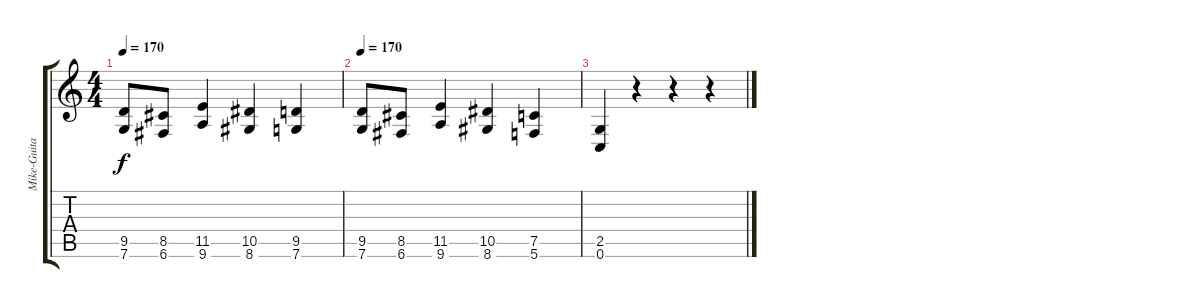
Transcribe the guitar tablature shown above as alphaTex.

\track ("Mike-Guitar" "Mike-Guita") {instrument distortionguitar}
\staff {score tabs}
\tuning (C4 G3 Eb3 Bb2 F2 C2) {hide}
\ts (4 4)
\tempo 150
\tempo 170
\clef g2
\ks c
(9.5 7.6).8{dy f} (8.5 6.6).8 (11.5 9.6).4 (10.5 8.6).4 (9.5 7.6).4 |
\tempo 170
(9.5 7.6).8 (8.5 6.6).8 (11.5 9.6).4 (10.5 8.6).4 (7.5 5.6).4 |
(2.5 0.6).4 r.4 r.4 r.4
